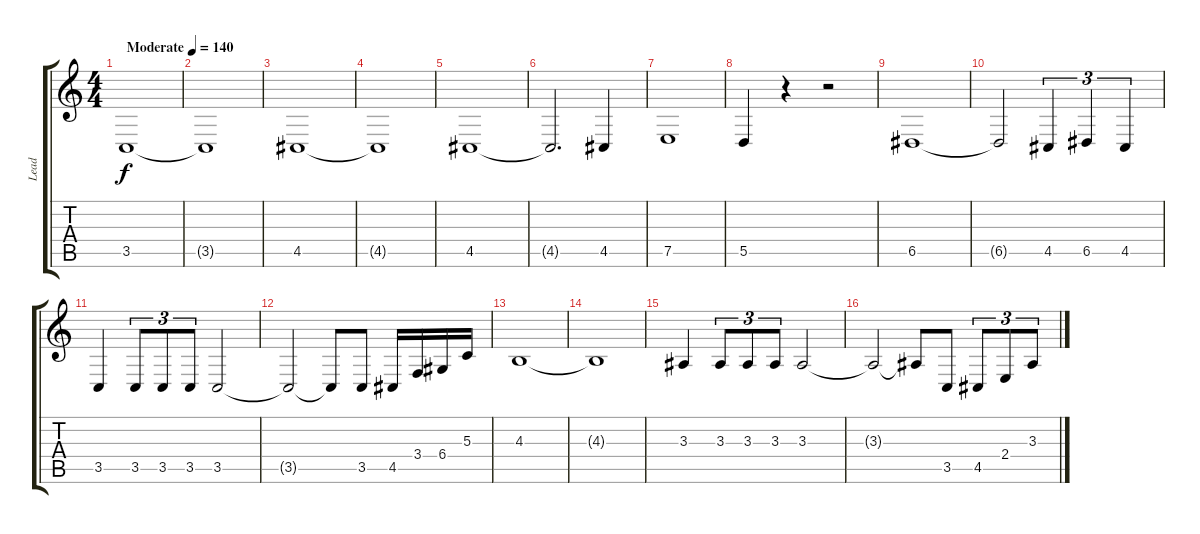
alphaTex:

\track ("Lead" "Lead") {instrument brasssection}
\staff {score tabs}
\tuning (E4 B3 G3 D3 A2 E2) {hide}
\ts (4 4)
\tempo (140 "Moderate")
\clef g2
\ks c
3.5.1{dy f instrument brasssection} |
3.5{t}.1 |
4.5.1 |
4.5{t}.1 |
4.5.1 |
4.5{t}.2{d} 4.5.4 |
7.5.1 |
5.5.4 r.4 r.2 |
6.5.1 |
6.5{t}.2 4.5.4{tu (3 2)} 6.5.4{tu (3 2)} 4.5.4{tu (3 2)} |
3.5.4 3.5.8{tu (3 2)} 3.5.8{tu (3 2)} 3.5.8{tu (3 2)} 3.5.2 |
3.5{t}.2 3.5{t}.8 3.5.8 4.5.16 3.4.16 6.4.16 5.3.16 |
4.3.1 |
4.3{t}.1 |
3.3.4 3.3.8{tu (3 2)} 3.3.8{tu (3 2)} 3.3.8{tu (3 2)} 3.3.2 |
3.3{t}.2 3.3{t}.8 3.5.8 4.5.8{tu (3 2)} 2.4.8{tu (3 2)} 3.3.8{tu (3 2)}
